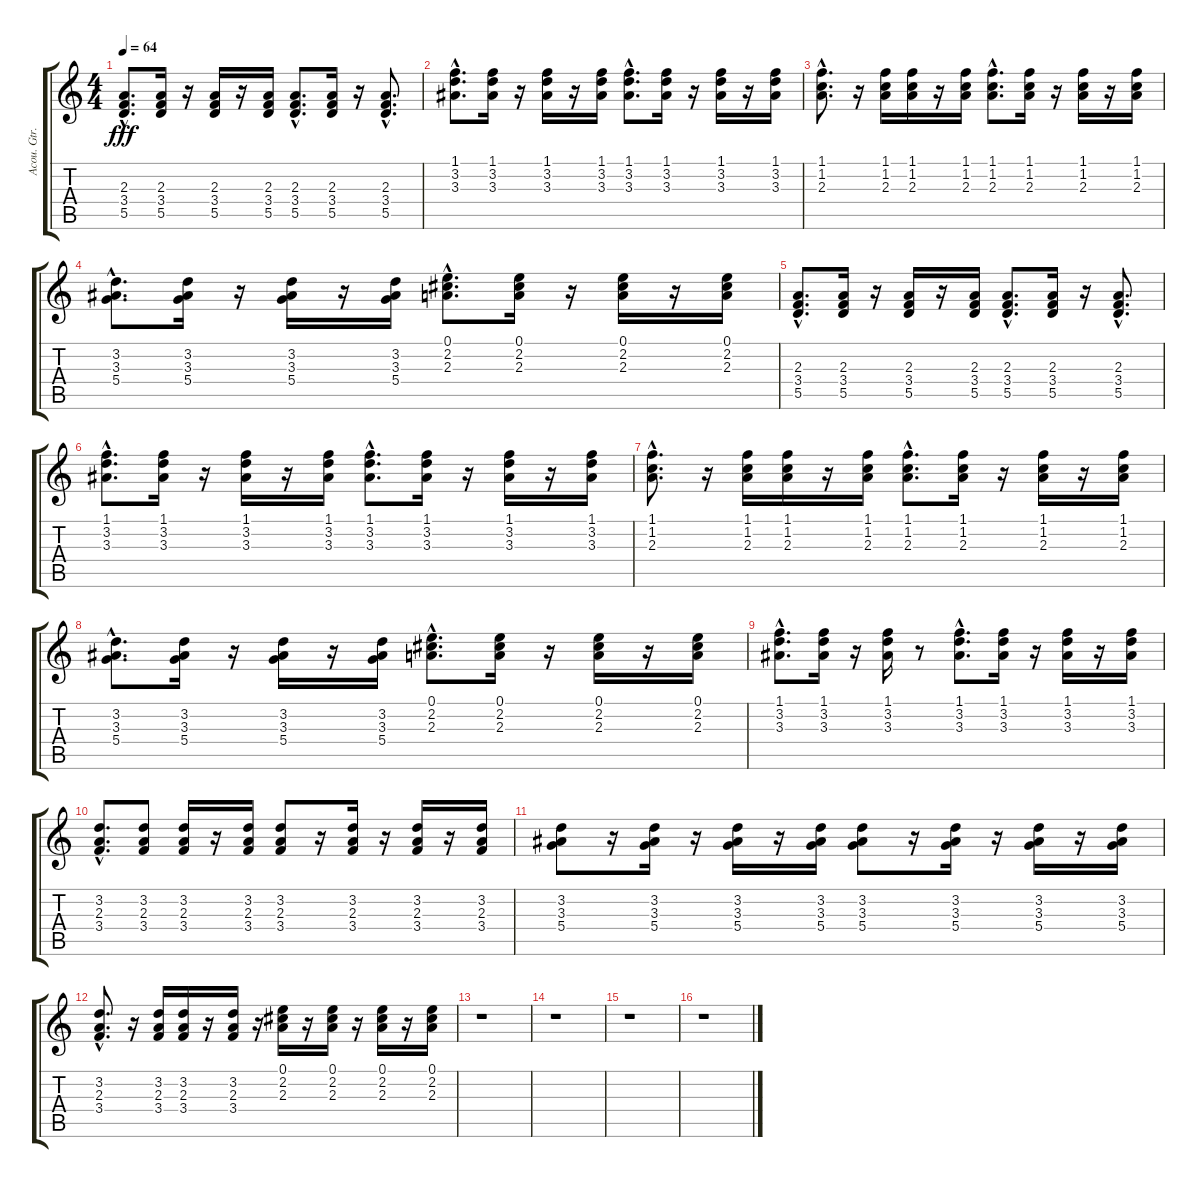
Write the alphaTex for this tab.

\track ("Acou. Gtr. 2" "Acou. Gtr.") {instrument acousticguitarnylon}
\staff {score tabs}
\tuning (E4 B3 G3 D3 A2 E2) {hide}
\ts (4 4)
\tempo 64
\clef g2
\ks c
(2.3{hac} 3.4{hac} 5.5{hac}).8{d dy fff} (2.3 3.4 5.5).16 r.16 (2.3 3.4 5.5).16 r.16 (2.3 3.4 5.5).16 (2.3{hac} 3.4{hac} 5.5{hac}).8{d} (2.3 3.4 5.5).16 r.16 (2.3{hac} 3.4{hac} 5.5{hac}).8{d} |
(1.1{hac} 3.2{hac} 3.3{hac}).8{d} (1.1 3.2 3.3).16 r.16 (1.1 3.2 3.3).16 r.16 (1.1 3.2 3.3).16 (1.1{hac} 3.2{hac} 3.3{hac}).8{d} (1.1 3.2 3.3).16 r.16 (1.1 3.2 3.3).16 r.16 (1.1 3.2 3.3).16 |
(1.1{hac} 1.2{hac} 2.3{hac}).8{d} r.16 (1.1 1.2 2.3).16 (1.1 1.2 2.3).16 r.16 (1.1 1.2 2.3).16 (1.1{hac} 1.2{hac} 2.3{hac}).8{d} (1.1 1.2 2.3).16 r.16 (1.1 1.2 2.3).16 r.16 (1.1 1.2 2.3).16 |
(3.2{hac} 3.3{hac} 5.4{hac}).8{d} (3.2 3.3 5.4).16 r.16 (3.2 3.3 5.4).16 r.16 (3.2 3.3 5.4).16 (0.1{hac} 2.2{hac} 2.3{hac}).8{d} (0.1 2.2 2.3).16 r.16 (0.1 2.2 2.3).16 r.16 (0.1 2.2 2.3).16 |
(2.3{hac} 3.4{hac} 5.5{hac}).8{d} (2.3 3.4 5.5).16 r.16 (2.3 3.4 5.5).16 r.16 (2.3 3.4 5.5).16 (2.3{hac} 3.4{hac} 5.5{hac}).8{d} (2.3 3.4 5.5).16 r.16 (2.3{hac} 3.4{hac} 5.5{hac}).8{d} |
(1.1{hac} 3.2{hac} 3.3{hac}).8{d} (1.1 3.2 3.3).16 r.16 (1.1 3.2 3.3).16 r.16 (1.1 3.2 3.3).16 (1.1{hac} 3.2{hac} 3.3{hac}).8{d} (1.1 3.2 3.3).16 r.16 (1.1 3.2 3.3).16 r.16 (1.1 3.2 3.3).16 |
(1.1{hac} 1.2{hac} 2.3{hac}).8{d} r.16 (1.1 1.2 2.3).16 (1.1 1.2 2.3).16 r.16 (1.1 1.2 2.3).16 (1.1{hac} 1.2{hac} 2.3{hac}).8{d} (1.1 1.2 2.3).16 r.16 (1.1 1.2 2.3).16 r.16 (1.1 1.2 2.3).16 |
(3.2{hac} 3.3{hac} 5.4{hac}).8{d} (3.2 3.3 5.4).16 r.16 (3.2 3.3 5.4).16 r.16 (3.2 3.3 5.4).16 (0.1{hac} 2.2{hac} 2.3{hac}).8{d} (0.1 2.2 2.3).16 r.16 (0.1 2.2 2.3).16 r.16 (0.1 2.2 2.3).16 |
(1.1{hac} 3.2{hac} 3.3{hac}).8{d} (1.1 3.2 3.3).16 r.16 (1.1 3.2 3.3).16 r.8 (1.1{hac} 3.2{hac} 3.3{hac}).8{d} (1.1 3.2 3.3).16 r.16 (1.1 3.2 3.3).16 r.16 (1.1 3.2 3.3).16 |
(3.2{hac} 2.3{hac} 3.4{hac}).8{d} (3.2 2.3 3.4).8 (3.2 2.3 3.4).16 r.16 (3.2 2.3 3.4).16 (3.2 2.3 3.4).8 r.16 (3.2 2.3 3.4).16 r.16 (3.2 2.3 3.4).16 r.16 (3.2 2.3 3.4).16 |
(3.2 3.3 5.4).8 r.16 (3.2 3.3 5.4).16 r.16 (3.2 3.3 5.4).16 r.16 (3.2 3.3 5.4).16 (3.2 3.3 5.4).8 r.16 (3.2 3.3 5.4).16 r.16 (3.2 3.3 5.4).16 r.16 (3.2 3.3 5.4).16 |
(3.2{hac} 2.3{hac} 3.4{hac}).8{d} r.16 (3.2 2.3 3.4).16 (3.2 2.3 3.4).16 r.16 (3.2 2.3 3.4).16 r.16 (0.1 2.2 2.3).16 r.16 (0.1 2.2 2.3).16 r.16 (0.1 2.2 2.3).16 r.16 (0.1 2.2 2.3).16 |
r.1 |
r.1 |
r.1 |
r.1
